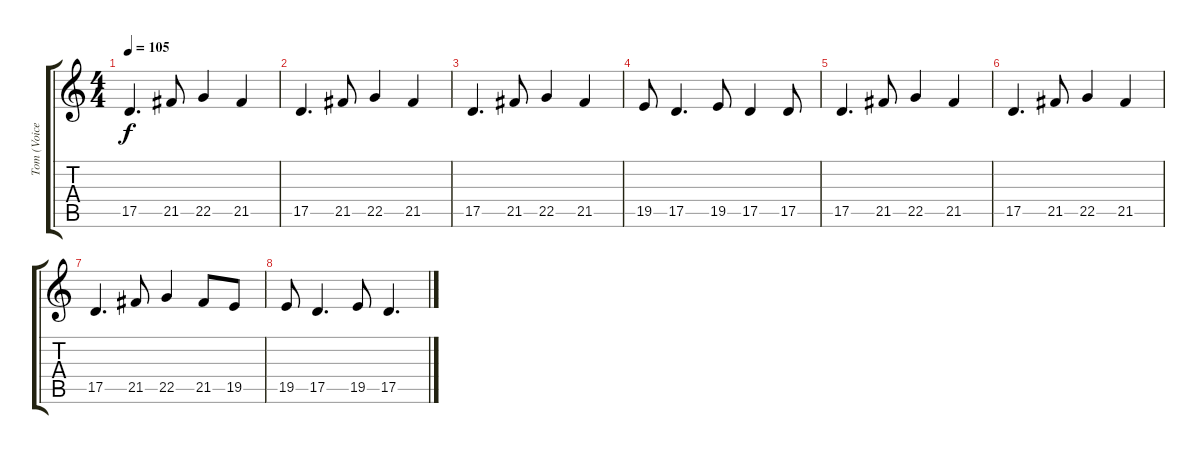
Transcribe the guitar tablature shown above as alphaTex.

\track ("Tom (Voice)" "Tom (Voice") {instrument tenorsax}
\staff {score tabs}
\tuning (E4 B3 G3 D3 A2 E2) {hide}
\ts (4 4)
\tempo 105
\clef g2
\ks c
17.5.4{d dy f} 21.5.8 22.5.4 21.5.4 |
17.5.4{d} 21.5.8 22.5.4 21.5.4 |
17.5.4{d} 21.5.8 22.5.4 21.5.4 |
19.5.8 17.5.4{d} 19.5.8 17.5.4 17.5.8 |
17.5.4{d} 21.5.8 22.5.4 21.5.4 |
17.5.4{d} 21.5.8 22.5.4 21.5.4 |
17.5.4{d} 21.5.8 22.5.4 21.5.8 19.5.8 |
19.5.8 17.5.4{d} 19.5.8 17.5.4{d}
